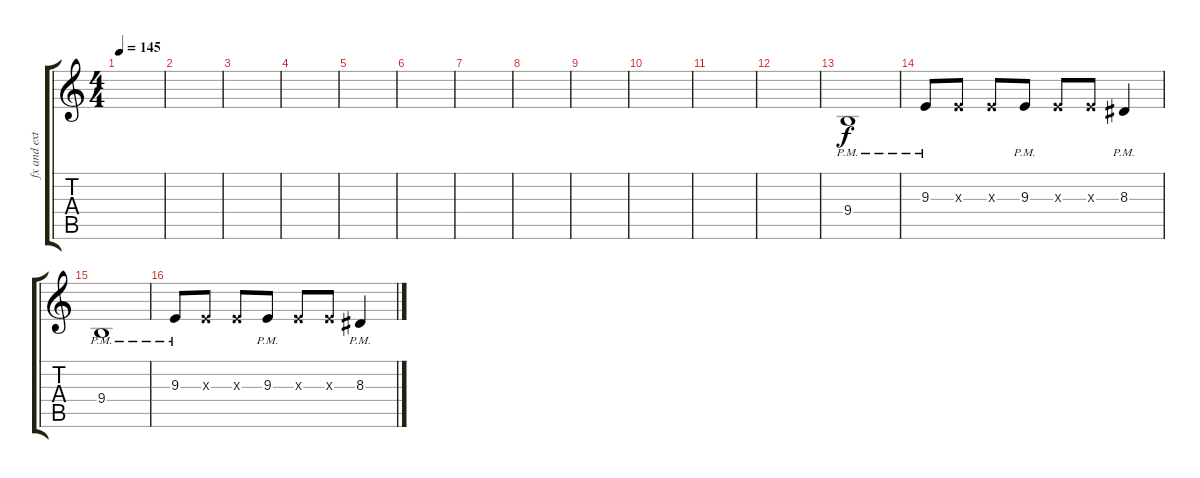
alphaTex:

\track ("fx and extra" "fx and ext") {instrument pad2warm}
\staff {score tabs}
\tuning (E4 B3 G3 D3 A2 E2) {hide}
\ts (4 4)
\tempo 145
\clef g2
\ks c
|
|
|
|
|
|
|
|
|
|
|
|
9.4{pm}.1{instrument overdrivenguitar} |
9.3{pm}.8 9.3{x}.8 9.3{x}.8 9.3{pm}.8 9.3{x}.8 9.3{x}.8 8.3{pm}.4 |
9.4{pm}.1{instrument overdrivenguitar} |
9.3{pm}.8 9.3{x}.8 9.3{x}.8 9.3{pm}.8 9.3{x}.8 9.3{x}.8 8.3{pm}.4
